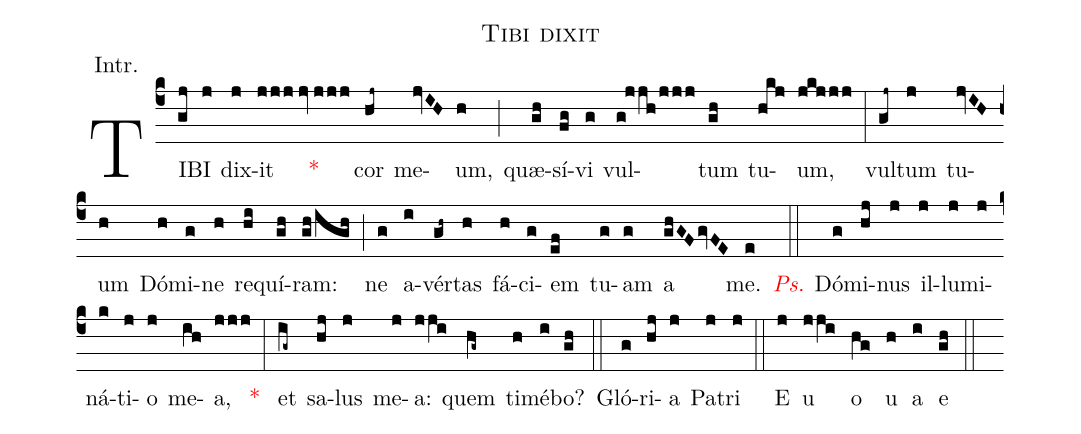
name:Tibi dixit;
annotation:Intr.;
mode:III.;
office-part:Introit;
%%
(c4) TI(gj)BI(j) dix(j)it(jjj//jv//jjj) <v>\red{*}</v>() cor(hj~) me(jvIH)um,(h) (;) quæ(gh)sí(fg)vi(g) vul(g!jjh/jjj)tum(gh) tu(hkj)um,(jkjjj) (:) vul(gj~)tum(j) tu(jvIH)um(h) Dó(h)mi(g)ne(h) re(hi)quí(gh)ram:(gh/igh) (;) ne(g) a(i)vér(gh~)tas(h) fá(h)ci(g)em(ef) tu(g)am(g) a(ghGFgvFE) me.(e) (::) <v>\redit{Ps.}</v> Dó(g)mi(hj)nus(j) il(j)lu(j)mi(j)ná(k)ti(j)o(j) me(ih)a,(jjj) <v>\red{*}</v>(:) et(ig~) sa(hj)lus(j) me(j)a:(jji) quem(hg~) ti(h)mé(i)bo?(gh) (::) Gló(g)ri(hj)a(j) Pa(j)tri(j) (::) E(j) u(jji) o(hg) u(h) a(i) e(gh) (::)
